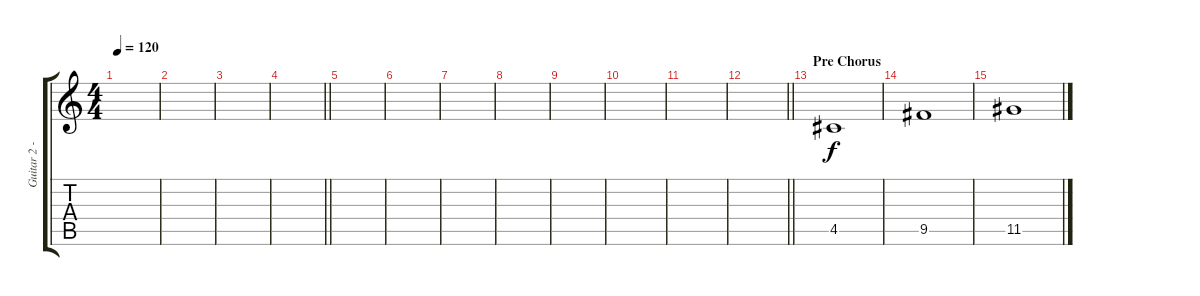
\track ("Guitar 2 - Clean" "Guitar 2 -") {instrument electricguitarclean}
\staff {score tabs}
\tuning (E4 B3 G3 D3 A2 E2) {hide}
\ts (4 4)
\tempo 120
\clef g2
\ks c
|
|
|
\barLineRight lightlight
|
|
|
|
|
|
|
|
\barLineRight lightlight
|
\section ("" "Pre Chorus")
4.5.1 |
9.5.1 |
11.5.1
